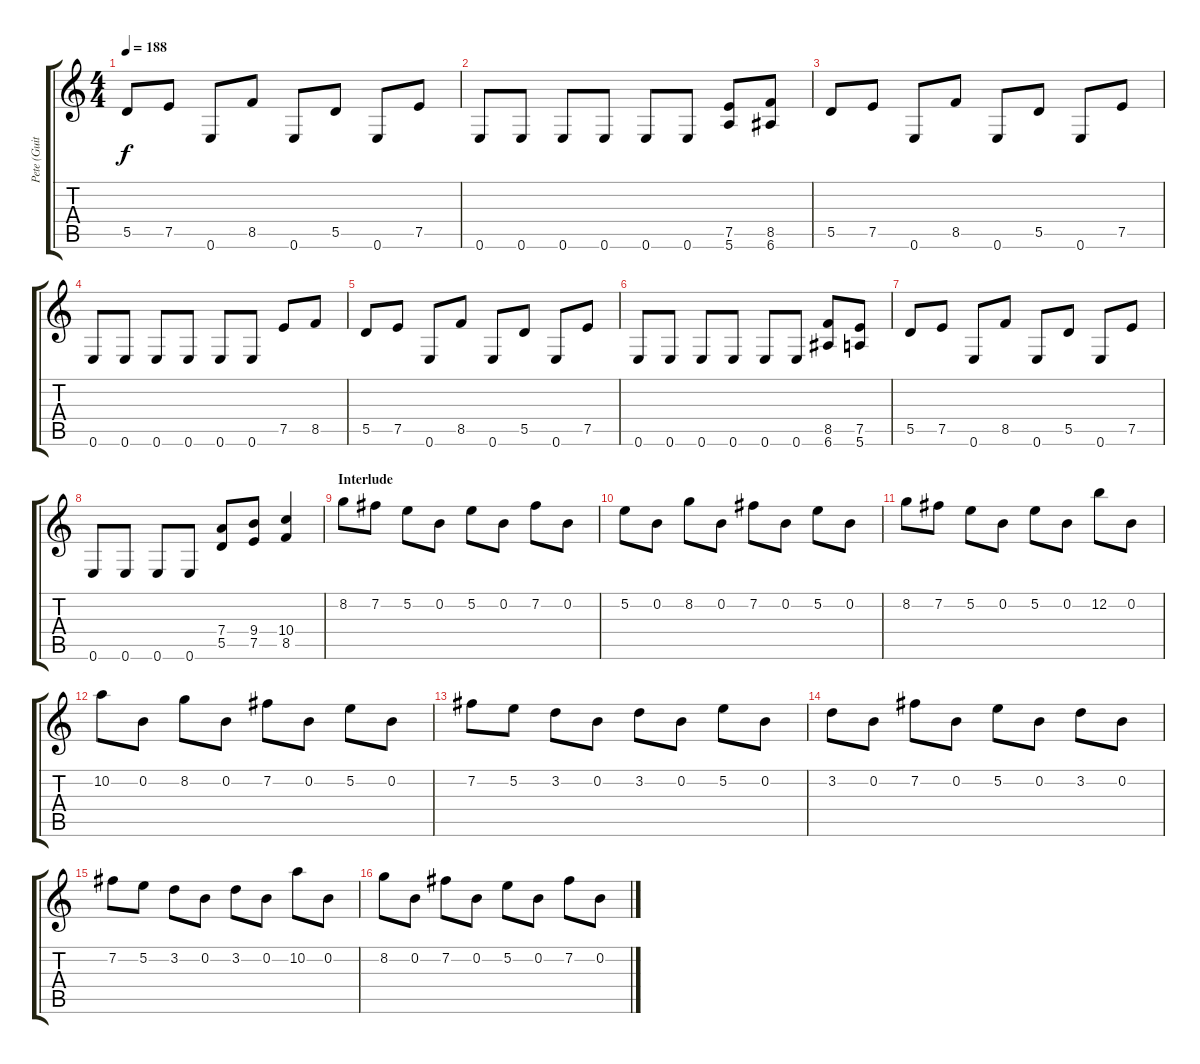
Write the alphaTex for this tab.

\track ("Pete (Guitar I)" "Pete (Guit") {instrument distortionguitar}
\staff {score tabs}
\tuning (E4 B3 G3 D3 A2 E2) {hide}
\ts (4 4)
\tempo 188
\clef g2
\ks c
5.5.8{dy f} 7.5.8 0.6.8 8.5.8 0.6.8 5.5.8 0.6.8 7.5.8 |
0.6.8 0.6.8 0.6.8 0.6.8 0.6.8 0.6.8 (7.5 5.6).8 (8.5 6.6).8 |
5.5.8 7.5.8 0.6.8 8.5.8 0.6.8 5.5.8 0.6.8 7.5.8 |
0.6.8 0.6.8 0.6.8 0.6.8 0.6.8 0.6.8 7.5.8 8.5.8 |
5.5.8 7.5.8 0.6.8 8.5.8 0.6.8 5.5.8 0.6.8 7.5.8 |
0.6.8 0.6.8 0.6.8 0.6.8 0.6.8 0.6.8 (8.5 6.6).8 (7.5 5.6).8 |
5.5.8 7.5.8 0.6.8 8.5.8 0.6.8 5.5.8 0.6.8 7.5.8 |
0.6.8 0.6.8 0.6.8 0.6.8 (7.4 5.5).8 (9.4 7.5).8 (10.4 8.5).4 |
\section ("" "Interlude")
8.2.8 7.2.8 5.2.8 0.2.8 5.2.8 0.2.8 7.2.8 0.2.8 |
5.2.8 0.2.8 8.2.8 0.2.8 7.2.8 0.2.8 5.2.8 0.2.8 |
8.2.8 7.2.8 5.2.8 0.2.8 5.2.8 0.2.8 12.2.8 0.2.8 |
10.2.8 0.2.8 8.2.8 0.2.8 7.2.8 0.2.8 5.2.8 0.2.8 |
7.2.8 5.2.8 3.2.8 0.2.8 3.2.8 0.2.8 5.2.8 0.2.8 |
3.2.8 0.2.8 7.2.8 0.2.8 5.2.8 0.2.8 3.2.8 0.2.8 |
7.2.8 5.2.8 3.2.8 0.2.8 3.2.8 0.2.8 10.2.8 0.2.8 |
8.2.8 0.2.8 7.2.8 0.2.8 5.2.8 0.2.8 7.2.8 0.2.8
